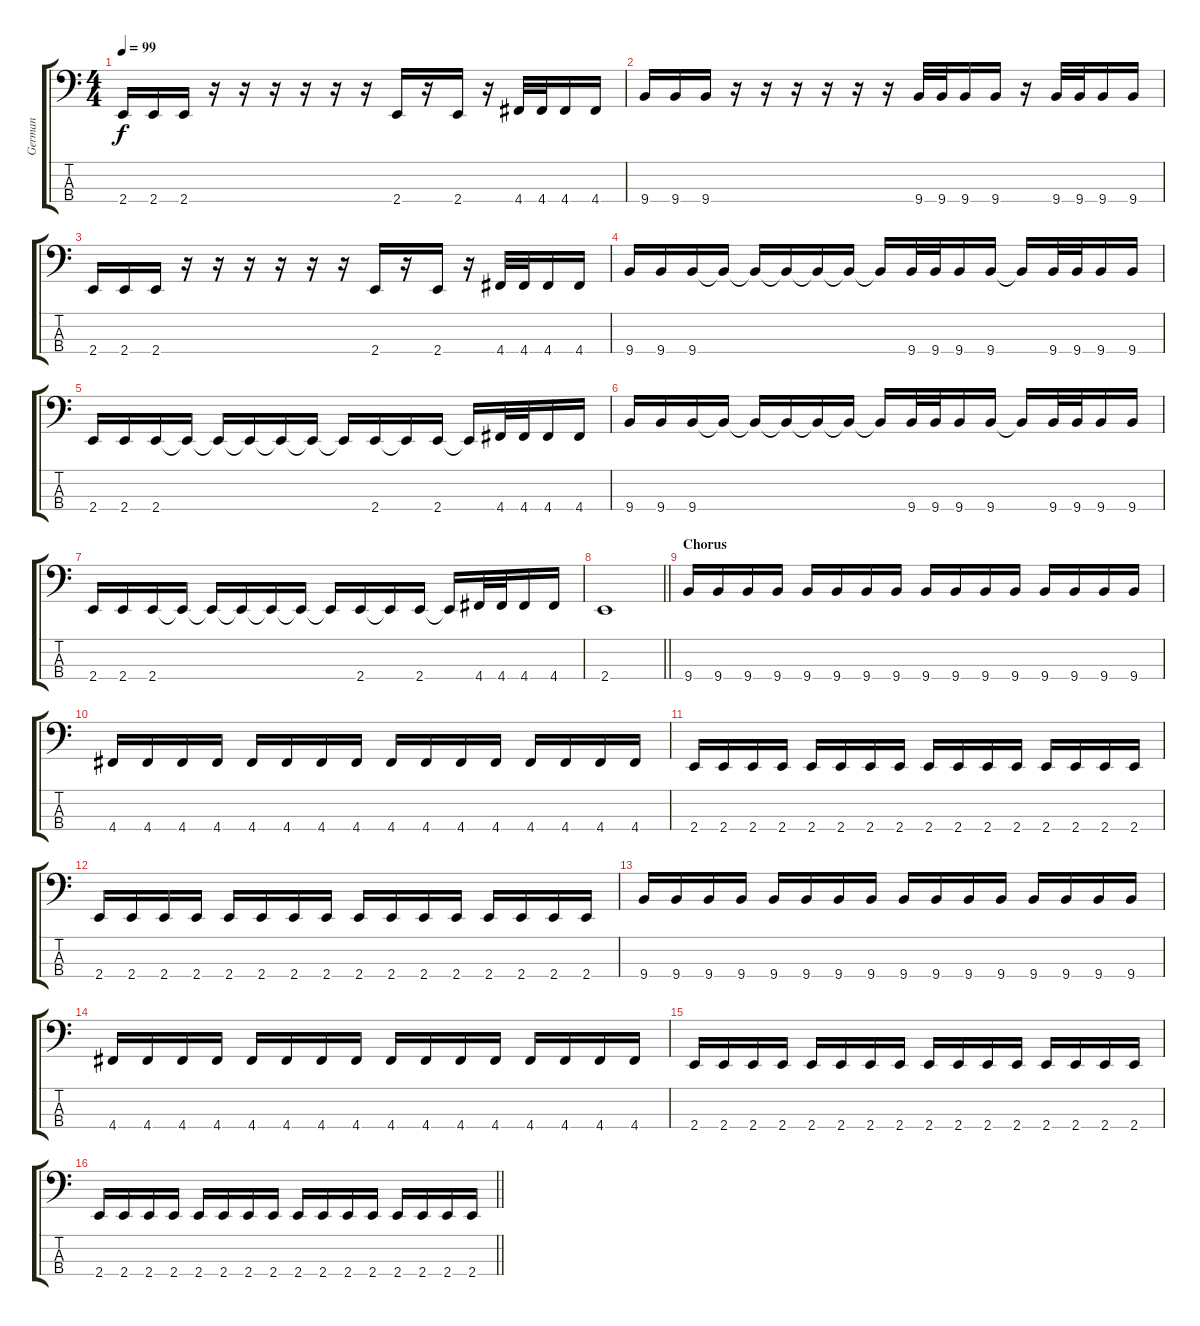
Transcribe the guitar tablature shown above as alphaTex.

\track ("German" "German") {instrument electricbasspick}
\staff {score tabs}
\tuning (G2 D2 A1 D1) {hide}
\ts (4 4)
\tempo 99
\clef f4
\ks c
2.4.16{dy f} 2.4.16 2.4.16 r.16 r.16 r.16 r.16 r.16 r.16 2.4.16 r.16 2.4.16 r.16 4.4.32 4.4.32 4.4.16 4.4.16 |
9.4.16 9.4.16 9.4.16 r.16 r.16 r.16 r.16 r.16 r.16 9.4.32 9.4.32 9.4.16 9.4.16 r.16 9.4.32 9.4.32 9.4.16 9.4.16 |
2.4.16 2.4.16 2.4.16 r.16 r.16 r.16 r.16 r.16 r.16 2.4.16 r.16 2.4.16 r.16 4.4.32 4.4.32 4.4.16 4.4.16 |
9.4.16 9.4.16 9.4.16 9.4{t}.16 9.4{t}.16 9.4{t}.16 9.4{t}.16 9.4{t}.16 9.4{t}.16 9.4.32 9.4.32 9.4.16 9.4.16 9.4{t}.16 9.4.32 9.4.32 9.4.16 9.4.16 |
2.4.16 2.4.16 2.4.16 2.4{t}.16 2.4{t}.16 2.4{t}.16 2.4{t}.16 2.4{t}.16 2.4{t}.16 2.4.16 2.4{t}.16 2.4.16 2.4{t}.16 4.4.32 4.4.32 4.4.16 4.4.16 |
9.4.16 9.4.16 9.4.16 9.4{t}.16 9.4{t}.16 9.4{t}.16 9.4{t}.16 9.4{t}.16 9.4{t}.16 9.4.32 9.4.32 9.4.16 9.4.16 9.4{t}.16 9.4.32 9.4.32 9.4.16 9.4.16 |
2.4.16 2.4.16 2.4.16 2.4{t}.16 2.4{t}.16 2.4{t}.16 2.4{t}.16 2.4{t}.16 2.4{t}.16 2.4.16 2.4{t}.16 2.4.16 2.4{t}.16 4.4.32 4.4.32 4.4.16 4.4.16 |
\barLineRight lightlight
2.4.1 |
\section ("" "Chorus")
9.4.16 9.4.16 9.4.16 9.4.16 9.4.16 9.4.16 9.4.16 9.4.16 9.4.16 9.4.16 9.4.16 9.4.16 9.4.16 9.4.16 9.4.16 9.4.16 |
4.4.16 4.4.16 4.4.16 4.4.16 4.4.16 4.4.16 4.4.16 4.4.16 4.4.16 4.4.16 4.4.16 4.4.16 4.4.16 4.4.16 4.4.16 4.4.16 |
2.4.16 2.4.16 2.4.16 2.4.16 2.4.16 2.4.16 2.4.16 2.4.16 2.4.16 2.4.16 2.4.16 2.4.16 2.4.16 2.4.16 2.4.16 2.4.16 |
2.4.16 2.4.16 2.4.16 2.4.16 2.4.16 2.4.16 2.4.16 2.4.16 2.4.16 2.4.16 2.4.16 2.4.16 2.4.16 2.4.16 2.4.16 2.4.16 |
9.4.16 9.4.16 9.4.16 9.4.16 9.4.16 9.4.16 9.4.16 9.4.16 9.4.16 9.4.16 9.4.16 9.4.16 9.4.16 9.4.16 9.4.16 9.4.16 |
4.4.16 4.4.16 4.4.16 4.4.16 4.4.16 4.4.16 4.4.16 4.4.16 4.4.16 4.4.16 4.4.16 4.4.16 4.4.16 4.4.16 4.4.16 4.4.16 |
2.4.16 2.4.16 2.4.16 2.4.16 2.4.16 2.4.16 2.4.16 2.4.16 2.4.16 2.4.16 2.4.16 2.4.16 2.4.16 2.4.16 2.4.16 2.4.16 |
\barLineRight lightlight
2.4.16 2.4.16 2.4.16 2.4.16 2.4.16 2.4.16 2.4.16 2.4.16 2.4.16 2.4.16 2.4.16 2.4.16 2.4.16 2.4.16 2.4.16 2.4.16
